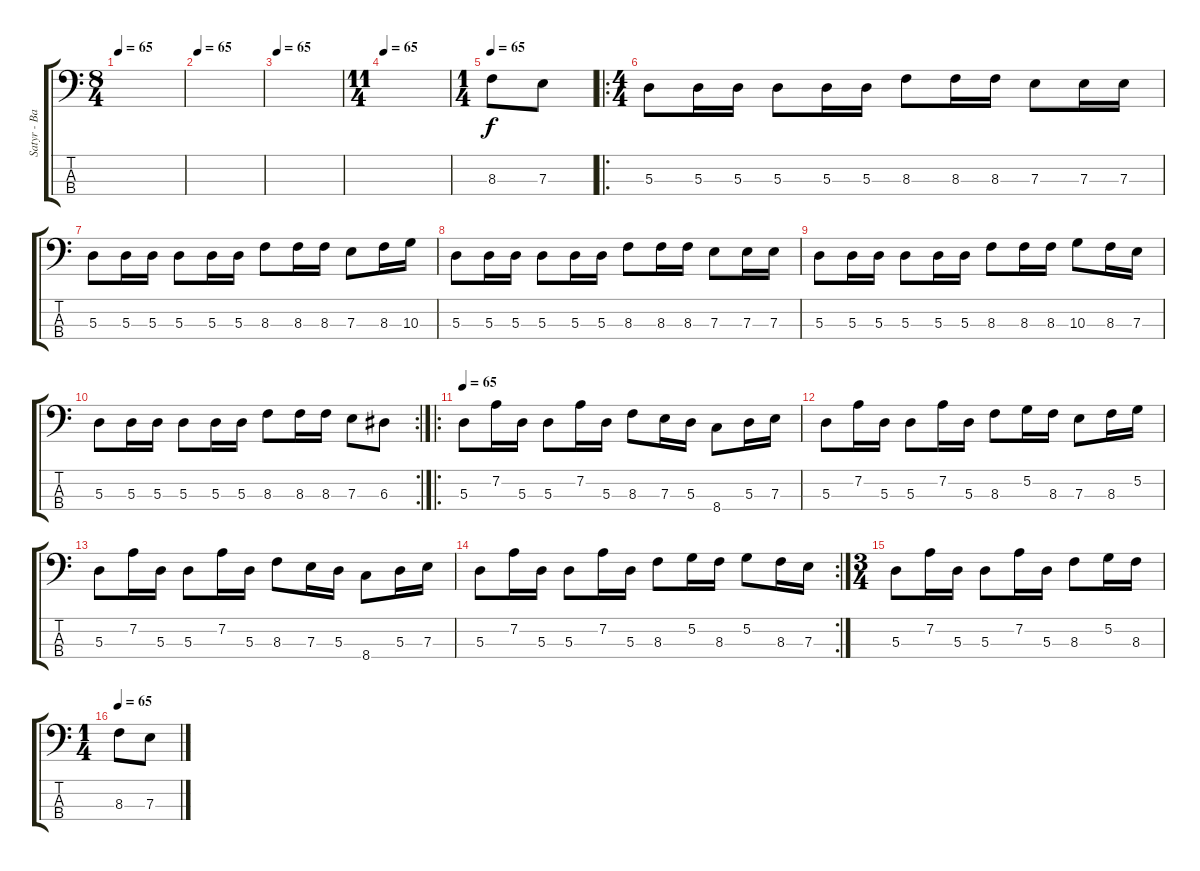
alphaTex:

\track ("Satyr - Bass" "Satyr - Ba") {instrument electricbassfinger}
\staff {score tabs}
\tuning (G2 D2 A1 E1) {hide}
\ts (8 4)
\tempo 65
\clef f4
\ks c
|
\tempo 65
|
\tempo 65
|
\ts (11 4)
\tempo 65
|
\ts (1 4)
\tempo 65
8.3.8 7.3.8 |
\ro
\ts (4 4)
5.3.8 5.3.16 5.3.16 5.3.8 5.3.16 5.3.16 8.3.8 8.3.16 8.3.16 7.3.8 7.3.16 7.3.16 |
5.3.8 5.3.16 5.3.16 5.3.8 5.3.16 5.3.16 8.3.8 8.3.16 8.3.16 7.3.8 8.3.16 10.3.16 |
5.3.8 5.3.16 5.3.16 5.3.8 5.3.16 5.3.16 8.3.8 8.3.16 8.3.16 7.3.8 7.3.16 7.3.16 |
5.3.8 5.3.16 5.3.16 5.3.8 5.3.16 5.3.16 8.3.8 8.3.16 8.3.16 10.3.8 8.3.16 7.3.16 |
\rc 2
5.3.8 5.3.16 5.3.16 5.3.8 5.3.16 5.3.16 8.3.8 8.3.16 8.3.16 7.3.8 6.3.8 |
\ro
\tempo 65
5.3.8 7.2.16 5.3.16 5.3.8 7.2.16 5.3.16 8.3.8 7.3.16 5.3.16 8.4.8 5.3.16 7.3.16 |
5.3.8 7.2.16 5.3.16 5.3.8 7.2.16 5.3.16 8.3.8 5.2.16 8.3.16 7.3.8 8.3.16 5.2.16 |
5.3.8 7.2.16 5.3.16 5.3.8 7.2.16 5.3.16 8.3.8 7.3.16 5.3.16 8.4.8 5.3.16 7.3.16 |
\rc 2
5.3.8 7.2.16 5.3.16 5.3.8 7.2.16 5.3.16 8.3.8 5.2.16 8.3.16 5.2.8 8.3.16 7.3.16 |
\ts (3 4)
5.3.8 7.2.16 5.3.16 5.3.8 7.2.16 5.3.16 8.3.8 5.2.16 8.3.16 |
\ts (1 4)
\tempo 65
8.3.8 7.3.8
